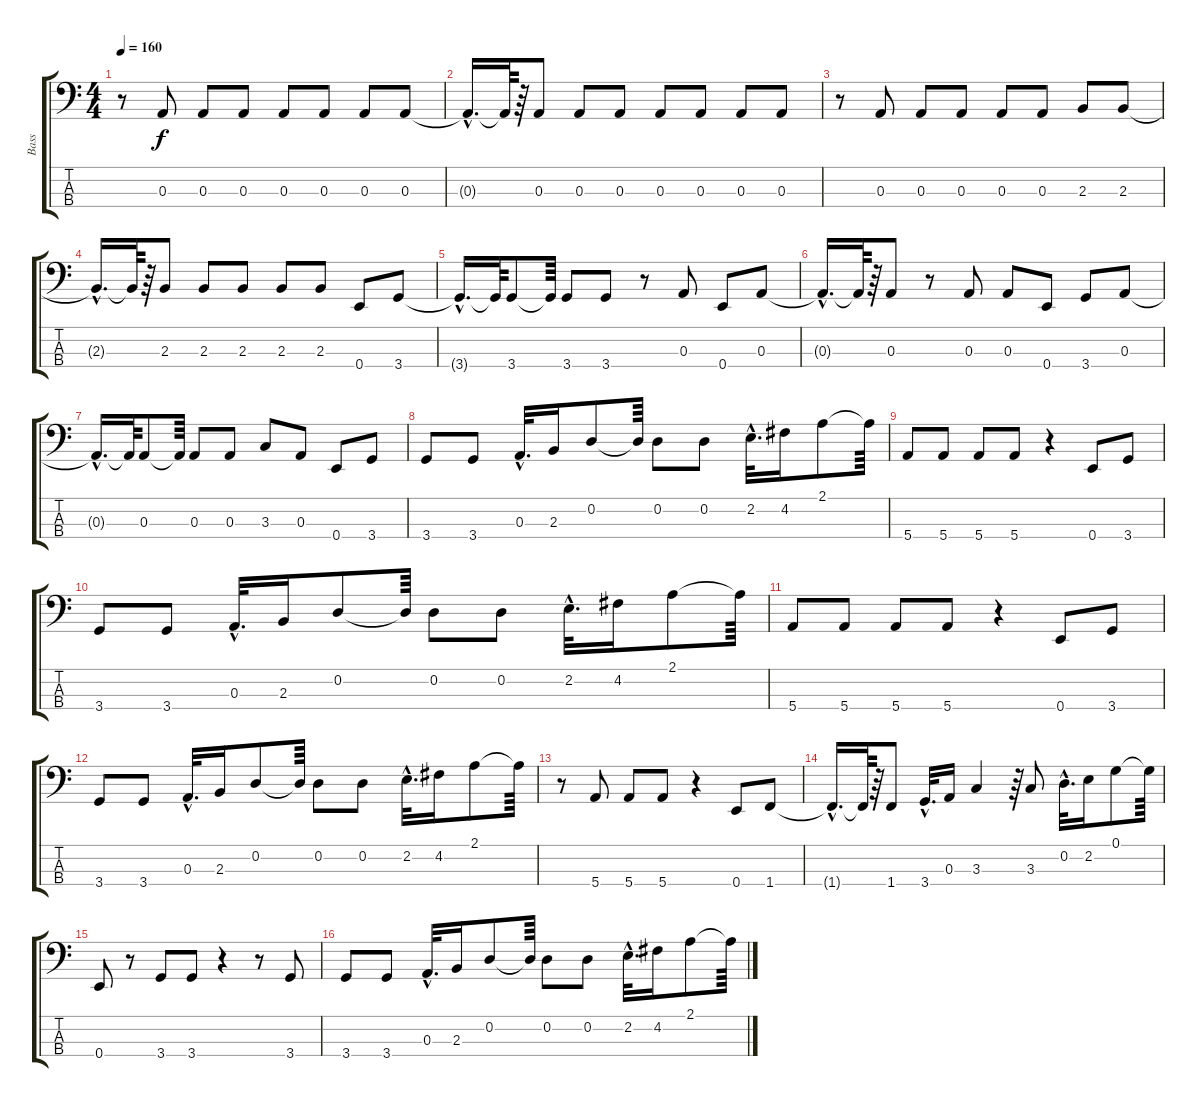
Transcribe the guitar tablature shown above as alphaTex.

\track ("Bass" "Bass") {instrument electricbassfinger}
\staff {score tabs}
\tuning (G2 D2 A1 E1) {hide}
\ts (4 4)
\tempo 160
\clef f4
\ks c
r.8{dy f} 0.3.8 0.3.8 0.3.8 0.3.8 0.3.8 0.3.8 0.3.8 |
0.3{hac t}.16{d} 0.3{t}.64 r.64 0.3.8 0.3.8 0.3.8 0.3.8 0.3.8 0.3.8 0.3.8 |
r.8 0.3.8 0.3.8 0.3.8 0.3.8 0.3.8 2.3.8 2.3.8 |
2.3{hac t}.16{d} 2.3{t}.64 r.64 2.3.8 2.3.8 2.3.8 2.3.8 2.3.8 0.4.8 3.4.8 |
3.4{hac t}.16{d} 3.4{t}.64 3.4.8 3.4{t}.64 3.4.8 3.4.8 r.8 0.3.8 0.4.8 0.3.8 |
0.3{hac t}.16{d} 0.3{t}.64 r.64 0.3.8 r.8 0.3.8 0.3.8 0.4.8 3.4.8 0.3.8 |
0.3{hac t}.16{d} 0.3{t}.64 0.3.8 0.3{t}.64 0.3.8 0.3.8 3.3.8 0.3.8 0.4.8 3.4.8 |
3.4.8 3.4.8 0.3{hac}.32{d} 2.3.16 0.2.8 0.2{t}.64 0.2.8 0.2.8 2.2{hac}.32{d} 4.2.16 2.1.8 2.1{t}.64 |
5.4.8 5.4.8 5.4.8 5.4.8 r.4 0.4.8 3.4.8 |
3.4.8 3.4.8 0.3{hac}.32{d} 2.3.16 0.2.8 0.2{t}.64 0.2.8 0.2.8 2.2{hac}.32{d} 4.2.16 2.1.8 2.1{t}.64 |
5.4.8 5.4.8 5.4.8 5.4.8 r.4 0.4.8 3.4.8 |
3.4.8 3.4.8 0.3{hac}.32{d} 2.3.16 0.2.8 0.2{t}.64 0.2.8 0.2.8 2.2{hac}.32{d} 4.2.16 2.1.8 2.1{t}.64 |
r.8 5.4.8 5.4.8 5.4.8 r.4 0.4.8 1.4.8 |
1.4{hac t}.16{d} 1.4{t}.64 r.64 1.4.8 3.4{hac}.32{d} 0.3.16 3.3.4 r.64 3.3.8 0.2{hac}.32{d} 2.2.16 0.1.8 0.1{t}.64 |
0.4.8 r.8 3.4.8 3.4.8 r.4 r.8 3.4.8 |
3.4.8 3.4.8 0.3{hac}.32{d} 2.3.16 0.2.8 0.2{t}.64 0.2.8 0.2.8 2.2{hac}.32{d} 4.2.16 2.1.8 2.1{t}.64
